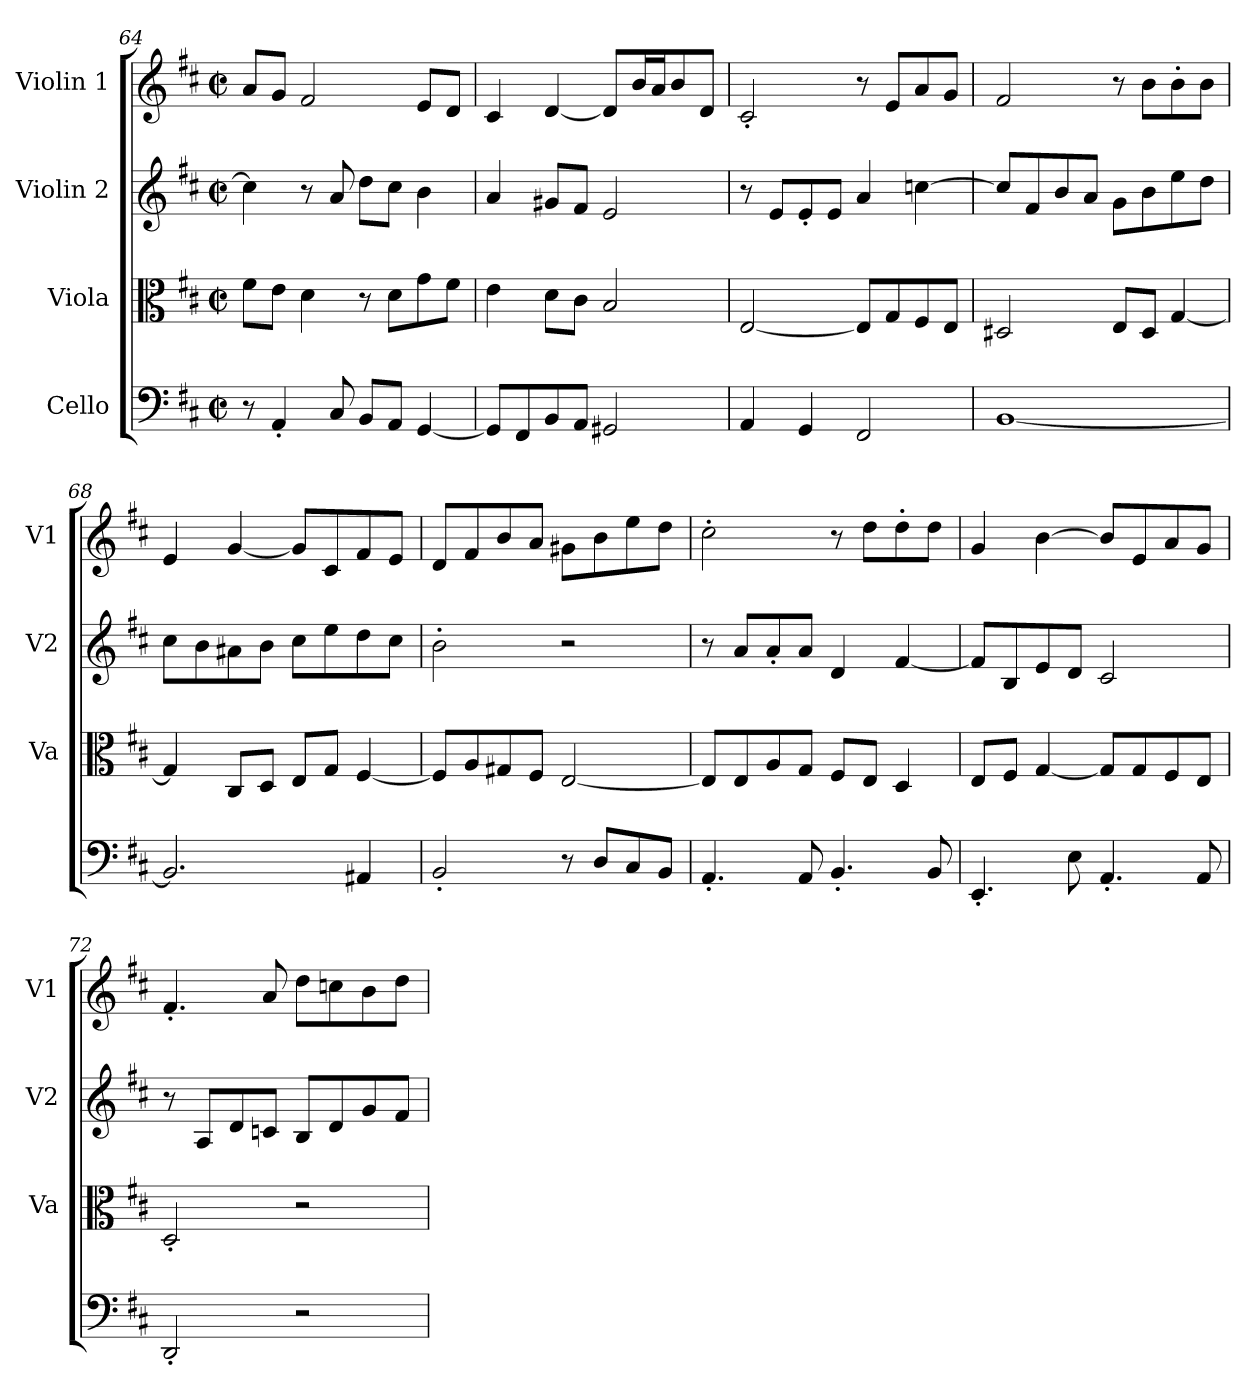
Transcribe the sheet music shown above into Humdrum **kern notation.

**kern	**kern	**kern	**kern
*part4	*part3	*part2	*part1
*staff4	*staff3	*staff2	*staff1
*I"Cello	*I"Viola	*I"Violin 2	*I"Violin 1
*	*I'Va	*I'V2	*I'V1
*clefF4	*clefC3	*clefG2	*clefG2
*k[f#c#]	*k[f#c#]	*k[f#c#]	*k[f#c#]
*M2/2	*M2/2	*M2/2	*M2/2
*met(c|)	*met(c|)	*met(c|)	*met(c|)
=64	=64	=64	=64
8r	8f#\L	4cc#\]	8a/L
4AA'/	8e\J	.	8g/J
.	4d\	8r	2f#/
8C#/	.	8a/	.
8BB/L	8r	8dd\L	.
8AA/J	8d\L	8cc#\J	.
[4GG/	8g\	4b\	8e/L
.	8f#\J	.	8d/J
=65	=65	=65	=65
8GG/L]	4e\	4a/	4c#/
8FF#/	.	.	.
8BB/	8d\L	8g#X/L	[4d/
8AA/J	8c#\J	8f#/J	.
2GG#X/	2B/	2e/	8d/L]
.	.	.	16b/L
.	.	.	16a/J
.	.	.	8b/
.	.	.	8d/J
=66	=66	=66	=66
4AA/	[2E/	8r	2c#'/
.	.	8e/L	.
4GG/	.	8e'/	.
.	.	8e/J	.
2FF#/	8E/L]	4a/	8r
.	8G/	.	8e/L
.	8F#/	[4ccn\	8a/
.	8E/J	.	8g/J
=67	=67	=67	=67
[1BB	2D#X/	8cc/L]	2f#/
.	.	8f#/	.
.	.	8b/	.
.	.	8a/J	.
.	8E/L	8g\L	8r
.	8D#/J	8b\	8b\L
.	[4G/	8ee\	8b'\
.	.	8dd\J	8b\J
!!LO:LB:g=z
=68	=68	=68	=68
2.BB/]	4G/]	8cc#\L	4e/
.	.	8b\	.
.	8C#/L	8a#X\	[4g/
.	8D/J	8b\J	.
.	8E/L	8cc#\L	8g/L]
.	8G/J	8ee\	8c#/
4AA#X/	[4F#/	8dd\	8f#/
.	.	8cc#\J	8e/J
=69	=69	=69	=69
2BB'/	8F#/L]	2b'\	8d/L
.	8A/	.	8f#/
.	8G#X/	.	8b/
.	8F#/J	.	8a/J
8r	[2E/	2r	8g#X\L
8D/L	.	.	8b\
8C#/	.	.	8ee\
8BB/J	.	.	8dd\J
=70	=70	=70	=70
4.AA'/	8E/L]	8r	2cc#'\
.	8E/	8a/L	.
.	8A/	8a'/	.
8AA/	8G/J	8a/J	.
4.BB'/	8F#/L	4d/	8r
.	8E/J	.	8dd\L
.	4D/	[4f#/	8dd'\
8BB/	.	.	8dd\J
=71	=71	=71	=71
4.EE'/	8E/L	8f#/L]	4g/
.	8F#/J	8B/	.
.	[4G/	8e/	[4b\
8E\	.	8d/J	.
4.AA'/	8G/L]	2c#/	8b/L]
.	8G/	.	8e/
.	8F#/	.	8a/
8AA/	8E/J	.	8g/J
=72	=72	=72	=72
2DD'/	2D'/	8r	4.f#'/
.	.	8A/L	.
.	.	8d/	.
.	.	8cn/J	8a/
2r	2r	8B/L	8dd\L
.	.	8d/	8ccn\
.	.	8g/	8b\
.	.	8f#/J	8dd\J
=	=	=	=
*-	*-	*-	*-
